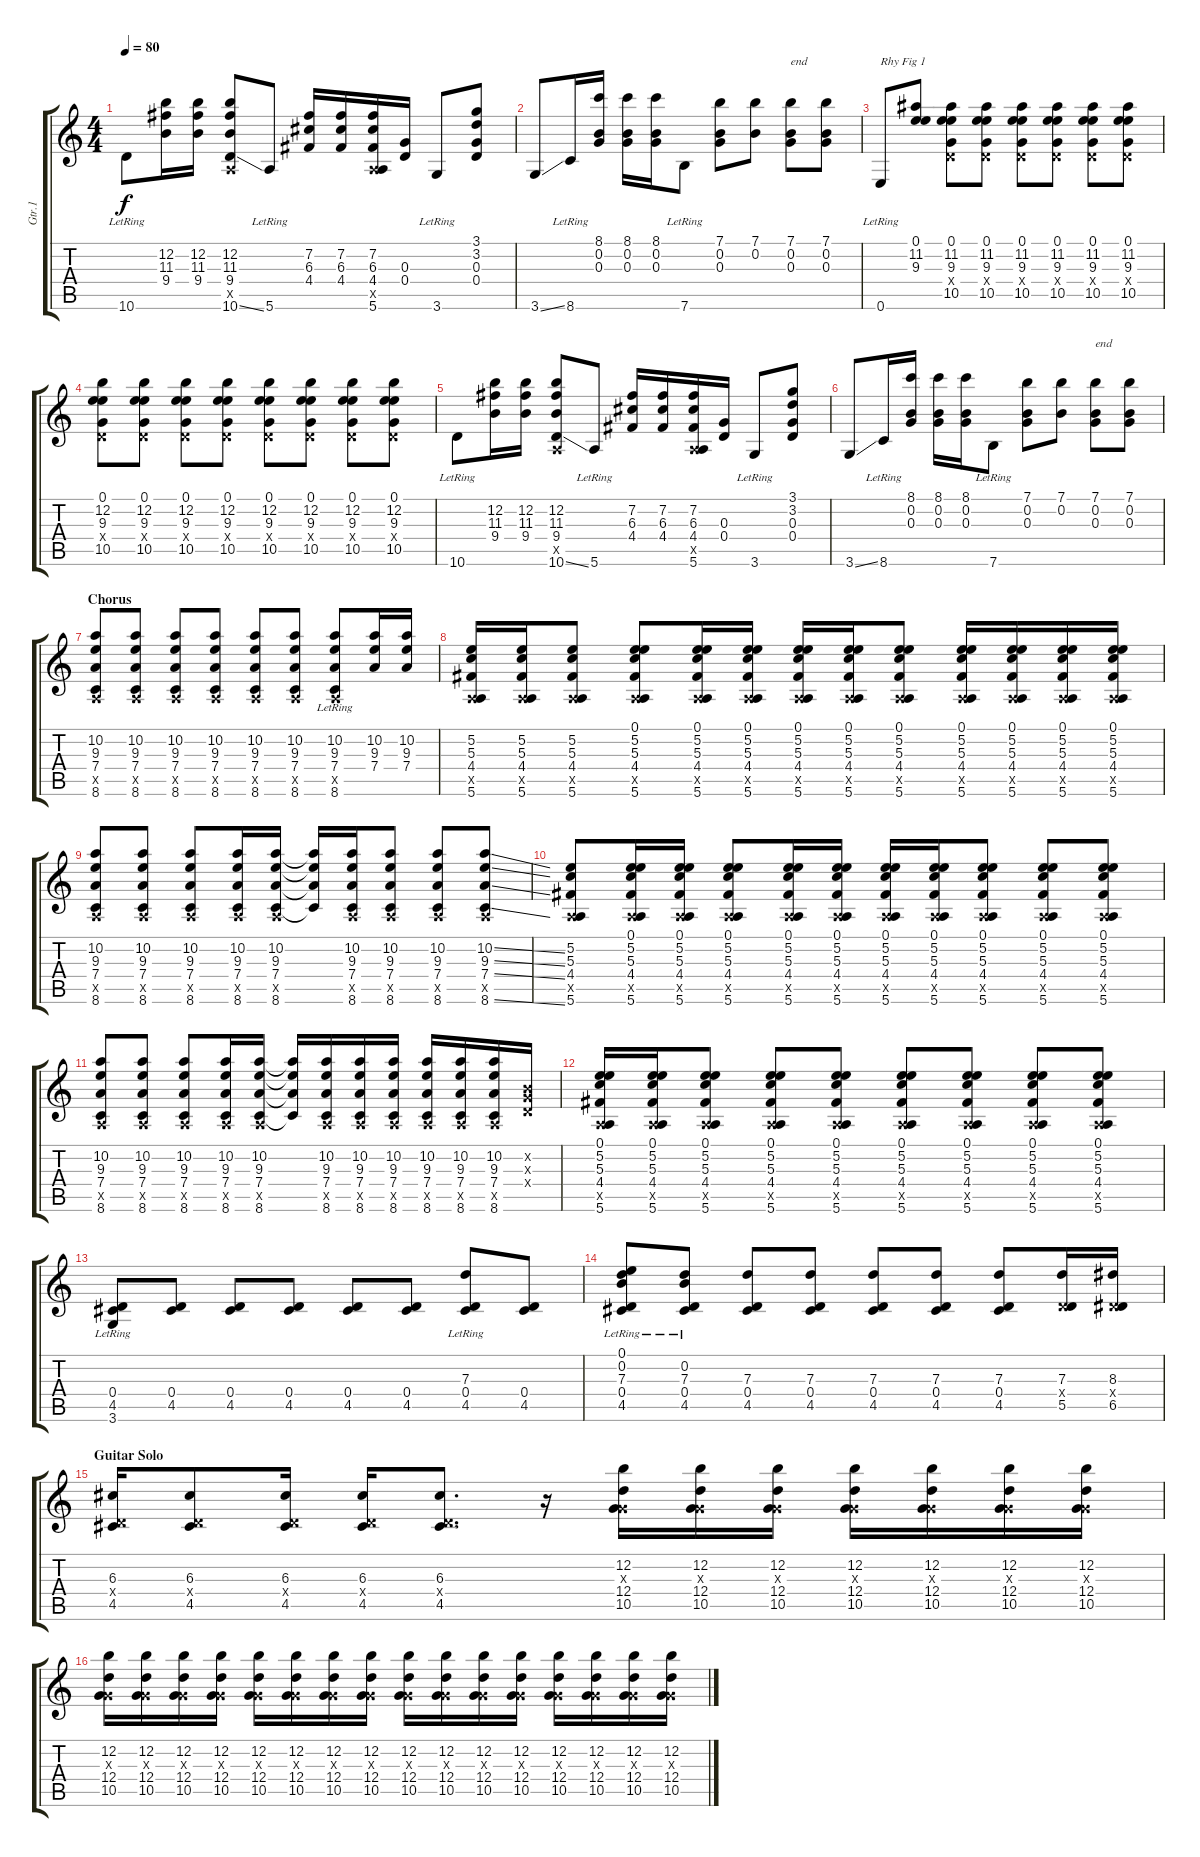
\track ("Gtr.1" "Gtr.1") {instrument electricguitarjazz}
\staff {score tabs}
\tuning (E4 B3 G3 D3 A2 E2) {hide}
\ts (4 4)
\tempo 80
\clef g2
\ks c
10.6{lr}.8{dy f} (12.2 11.3 9.4).16 (12.2 11.3 9.4).16 (12.2 11.3 9.4 0.5{x} 10.6{ss}).8 5.6{lr}.8 (7.2 6.3 4.4).16 (7.2 6.3 4.4).16 (7.2 6.3 4.4 0.5{x} 5.6).16 (0.3 0.4).16 3.6{lr}.8 (3.1 3.2 0.3 0.4).8 |
3.6{ss}.8 8.6{lr}.16 (8.1 0.2 0.3).16 (8.1 0.2 0.3).16 (8.1 0.2 0.3).16 7.6{lr}.8 (7.1 0.2 0.3).8 (7.1 0.2).8 (7.1 0.2 0.3).8{txt "end"} (7.1 0.2 0.3).8 |
0.6{lr}.8{txt "Rhy Fig 1"} (0.1 11.2 9.3).8 (0.1 11.2 9.3 0.4{x} 10.5).8 (0.1 11.2 9.3 0.4{x} 10.5).8 (0.1 11.2 9.3 0.4{x} 10.5).8 (0.1 11.2 9.3 0.4{x} 10.5).8 (0.1 11.2 9.3 0.4{x} 10.5).8 (0.1 11.2 9.3 0.4{x} 10.5).8 |
(0.1 12.2 9.3 0.4{x} 10.5).8 (0.1 12.2 9.3 0.4{x} 10.5).8 (0.1 12.2 9.3 0.4{x} 10.5).8 (0.1 12.2 9.3 0.4{x} 10.5).8 (0.1 12.2 9.3 0.4{x} 10.5).8 (0.1 12.2 9.3 0.4{x} 10.5).8 (0.1 12.2 9.3 0.4{x} 10.5).8 (0.1 12.2 9.3 0.4{x} 10.5).8 |
10.6{lr}.8 (12.2 11.3 9.4).16 (12.2 11.3 9.4).16 (12.2 11.3 9.4 0.5{x} 10.6{ss}).8 5.6{lr}.8 (7.2 6.3 4.4).16 (7.2 6.3 4.4).16 (7.2 6.3 4.4 0.5{x} 5.6).16 (0.3 0.4).16 3.6{lr}.8 (3.1 3.2 0.3 0.4).8 |
3.6{ss}.8 8.6{lr}.16 (8.1 0.2 0.3).16 (8.1 0.2 0.3).16 (8.1 0.2 0.3).16 7.6{lr}.8 (7.1 0.2 0.3).8 (7.1 0.2).8 (7.1 0.2 0.3).8{txt "end"} (7.1 0.2 0.3).8 |
\section ("" "Chorus")
(10.2 9.3 7.4 0.5{x} 8.6).8 (10.2 9.3 7.4 0.5{x} 8.6).8 (10.2 9.3 7.4 0.5{x} 8.6).8 (10.2 9.3 7.4 0.5{x} 8.6).8 (10.2 9.3 7.4 0.5{x} 8.6).8 (10.2 9.3 7.4 0.5{x} 8.6).8 (10.2 9.3 7.4 0.5{x} 8.6{lr}).8 (10.2 9.3 7.4).16 (10.2 9.3 7.4).16 |
(5.2 5.3 4.4 0.5{x} 5.6).16 (5.2 5.3 4.4 0.5{x} 5.6).16 (5.2 5.3 4.4 0.5{x} 5.6).8 (0.1 5.2 5.3 4.4 0.5{x} 5.6).8 (0.1 5.2 5.3 4.4 0.5{x} 5.6).16 (0.1 5.2 5.3 4.4 0.5{x} 5.6).16 (0.1 5.2 5.3 4.4 0.5{x} 5.6).16 (0.1 5.2 5.3 4.4 0.5{x} 5.6).16 (0.1 5.2 5.3 4.4 0.5{x} 5.6).8 (0.1 5.2 5.3 4.4 0.5{x} 5.6).16 (0.1 5.2 5.3 4.4 0.5{x} 5.6).16 (0.1 5.2 5.3 4.4 0.5{x} 5.6).16 (0.1 5.2 5.3 4.4 0.5{x} 5.6).16 |
(10.2 9.3 7.4 0.5{x} 8.6).8 (10.2 9.3 7.4 0.5{x} 8.6).8 (10.2 9.3 7.4 0.5{x} 8.6).8 (10.2 9.3 7.4 0.5{x} 8.6).16 (10.2 9.3 7.4 0.5{x} 8.6).16 (10.2{t} 9.3{t} 7.4{t} 8.6{t}).16 (10.2 9.3 7.4 0.5{x} 8.6).16 (10.2 9.3 7.4 0.5{x} 8.6).8 (10.2 9.3 7.4 0.5{x} 8.6).8 (10.2{ss} 9.3{ss} 7.4{ss} 0.5{x} 8.6{ss}).8 |
(5.2 5.3 4.4 0.5{x} 5.6).8 (0.1 5.2 5.3 4.4 0.5{x} 5.6).16 (0.1 5.2 5.3 4.4 0.5{x} 5.6).16 (0.1 5.2 5.3 4.4 0.5{x} 5.6).8 (0.1 5.2 5.3 4.4 0.5{x} 5.6).16 (0.1 5.2 5.3 4.4 0.5{x} 5.6).16 (0.1 5.2 5.3 4.4 0.5{x} 5.6).16 (0.1 5.2 5.3 4.4 0.5{x} 5.6).16 (0.1 5.2 5.3 4.4 0.5{x} 5.6).8 (0.1 5.2 5.3 4.4 0.5{x} 5.6).8 (0.1 5.2 5.3 4.4 0.5{x} 5.6).8 |
(10.2 9.3 7.4 0.5{x} 8.6).8 (10.2 9.3 7.4 0.5{x} 8.6).8 (10.2 9.3 7.4 0.5{x} 8.6).8 (10.2 9.3 7.4 0.5{x} 8.6).16 (10.2 9.3 7.4 0.5{x} 8.6).16 (10.2{t} 9.3{t} 7.4{t} 8.6{t}).16 (10.2 9.3 7.4 0.5{x} 8.6).16 (10.2 9.3 7.4 0.5{x} 8.6).16 (10.2 9.3 7.4 0.5{x} 8.6).16 (10.2 9.3 7.4 0.5{x} 8.6).16 (10.2 9.3 7.4 0.5{x} 8.6).16 (10.2 9.3 7.4 0.5{x} 8.6).16 (0.2{x} 0.3{x} 0.4{x}).16 |
(0.1 5.2 5.3 4.4 0.5{x} 5.6).16 (0.1 5.2 5.3 4.4 0.5{x} 5.6).16 (0.1 5.2 5.3 4.4 0.5{x} 5.6).8 (0.1 5.2 5.3 4.4 0.5{x} 5.6).8 (0.1 5.2 5.3 4.4 0.5{x} 5.6).8 (0.1 5.2 5.3 4.4 0.5{x} 5.6).8 (0.1 5.2 5.3 4.4 0.5{x} 5.6).8 (0.1 5.2 5.3 4.4 0.5{x} 5.6).8 (0.1 5.2 5.3 4.4 0.5{x} 5.6).8 |
(0.4 4.5 3.6{lr}).8 (0.4 4.5).8 (0.4 4.5).8 (0.4 4.5).8 (0.4 4.5).8 (0.4 4.5).8 (7.3{lr} 0.4 4.5).8 (0.4 4.5).8 |
(0.1{lr} 0.2 7.3 0.4 4.5).8 (0.2{lr} 7.3 0.4 4.5).8 (7.3 0.4 4.5).8 (7.3 0.4 4.5).8 (7.3 0.4 4.5).8 (7.3 0.4 4.5).8 (7.3 0.4 4.5).8 (7.3 0.4{x} 5.5).16 (8.3 0.4{x} 6.5).16 |
\section ("" "Guitar Solo")
(6.3 0.4{x} 4.5).16 (6.3 0.4{x} 4.5).8 (6.3 0.4{x} 4.5).16 (6.3 0.4{x} 4.5).16 (6.3 0.4{x} 4.5).8{d} r.16 (12.2 0.3{x} 12.4 10.5).16 (12.2 0.3{x} 12.4 10.5).16 (12.2 0.3{x} 12.4 10.5).16 (12.2 0.3{x} 12.4 10.5).16 (12.2 0.3{x} 12.4 10.5).16 (12.2 0.3{x} 12.4 10.5).16 (12.2 0.3{x} 12.4 10.5).16 |
(12.2 0.3{x} 12.4 10.5).16 (12.2 0.3{x} 12.4 10.5).16 (12.2 0.3{x} 12.4 10.5).16 (12.2 0.3{x} 12.4 10.5).16 (12.2 0.3{x} 12.4 10.5).16 (12.2 0.3{x} 12.4 10.5).16 (12.2 0.3{x} 12.4 10.5).16 (12.2 0.3{x} 12.4 10.5).16 (12.2 0.3{x} 12.4 10.5).16 (12.2 0.3{x} 12.4 10.5).16 (12.2 0.3{x} 12.4 10.5).16 (12.2 0.3{x} 12.4 10.5).16 (12.2 0.3{x} 12.4 10.5).16 (12.2 0.3{x} 12.4 10.5).16 (12.2 0.3{x} 12.4 10.5).16 (12.2 0.3{x} 12.4 10.5).16
